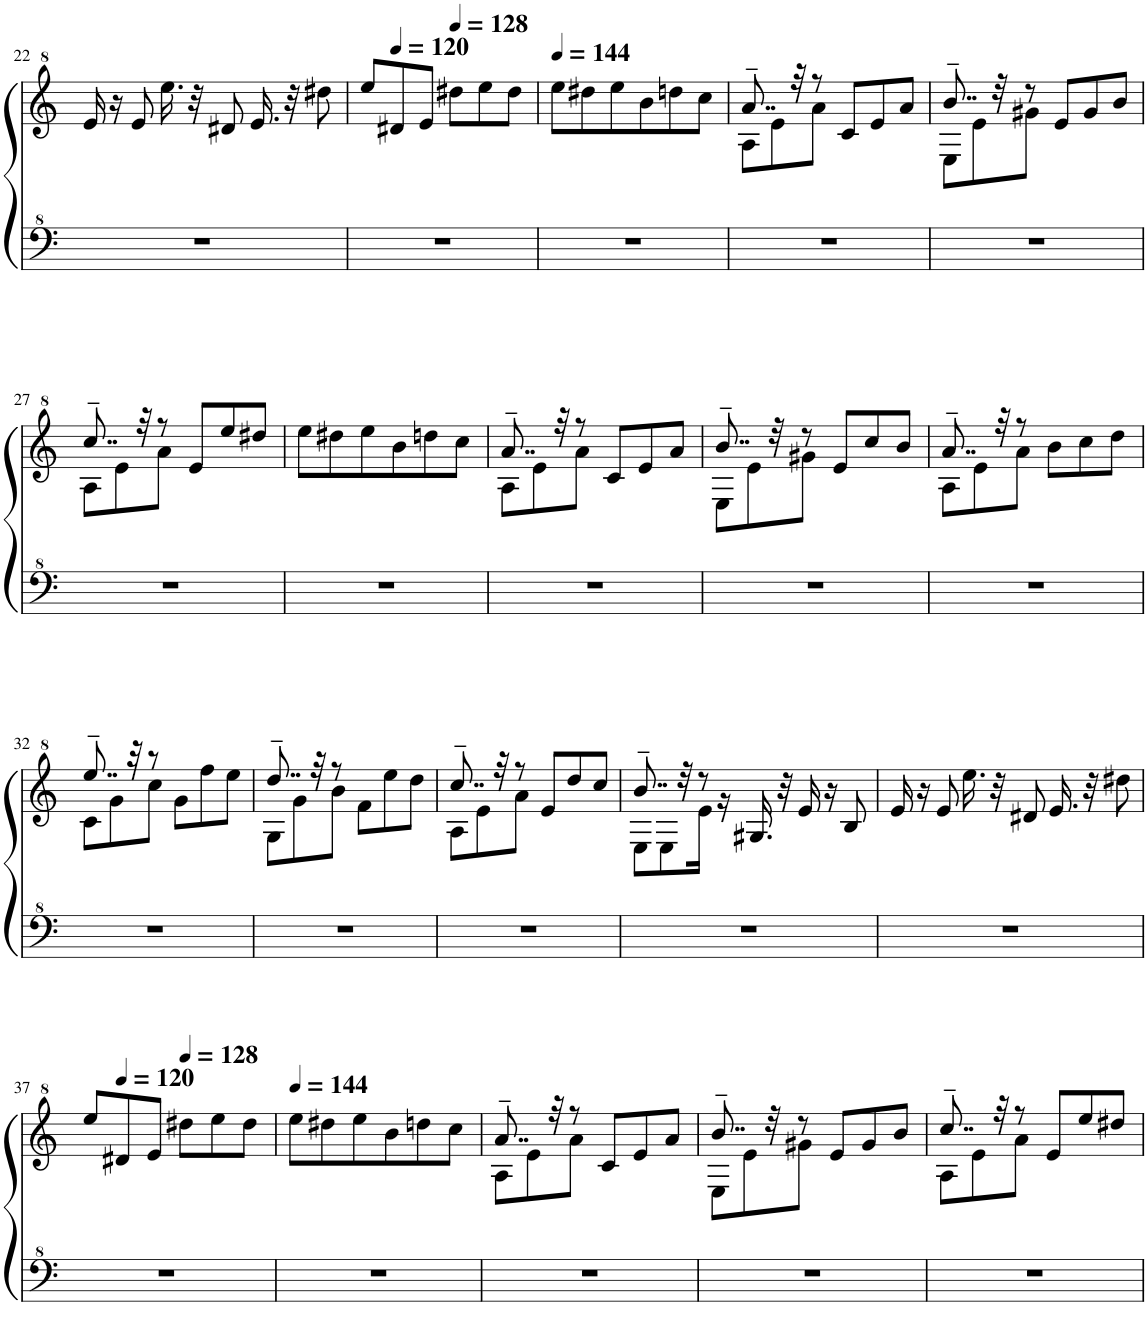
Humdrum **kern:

**kern
*part1
*staff1
*I"Model III
!!LO:PB:g=z
*clefG^2
*k[]
*M3/4
=22
16ee/
16r
8ee/
16.eee\
32r
8dd#X/
16.ee/
32r
8ddd#X\
=23
8eee/L
*MM120
8dd#X/
8ee/J
*MM128
8ddd#X\L
8eee\
8ddd#\J
=24
*MM144
8eee\L
8ddd#X\
8eee\
8bb\
8dddn\
8ccc\J
=25
*^
8..aa~/	8a\L
.	8ee\
32r	.
8r	8aa\J
8cc/L	4.ryy
8ee/	.
8aa/J	.
=26	=26
8..bb~/	8e\L
.	8ee\
32r	.
8r	8gg#X\J
8ee/L	4.ryy
8gg#/	.
8bb/J	.
!!LO:LB:g=z	!!
=27	=27
8..ccc~/	8a\L
.	8ee\
32r	.
8r	8aa\J
8ee/L	4.ryy
8eee/	.
8ddd#X/J	.
*v	*v
=28
8eee\L
8ddd#X\
8eee\
8bb\
8dddn\
8ccc\J
=29
*^
8..aa~/	8a\L
.	8ee\
32r	.
8r	8aa\J
8cc/L	4.ryy
8ee/	.
8aa/J	.
=30	=30
8..bb~/	8e\L
.	8ee\
32r	.
8r	8gg#X\J
8ee/L	4.ryy
8ccc/	.
8bb/J	.
=31	=31
8..aa~/	8a\L
.	8ee\
32r	.
8r	8aa\J
8bb\L	4.ryy
8ccc\	.
8ddd\J	.
!!LO:LB:g=z	!!
=32	=32
8..eee~/	8cc\L
.	8gg\
32r	.
8r	8ccc\J
8gg\L	4.ryy
8fff\	.
8eee\J	.
=33	=33
8..ddd~/	8g\L
.	8gg\
32r	.
8r	8bb\J
8ff\L	4.ryy
8eee\	.
8ddd\J	.
=34	=34
8..ccc~/	8a\L
.	8ee\
32r	.
8r	8aa\J
8ee/L	4.ryy
8ddd/	.
8ccc/J	.
=35	=35
8..bb~/	8e\L
.	8e\
32r	.
8r	16ee\Jk
.	16r
16.g#X/	4.ryy
32r	.
16ee/	.
16r	.
8b/	.
*v	*v
=36
16ee/
16r
8ee/
16.eee\
32r
8dd#X/
16.ee/
32r
8ddd#X\
!!LO:LB:g=z
=37
8eee/L
*MM120
8dd#X/
8ee/J
*MM128
8ddd#X\L
8eee\
8ddd#\J
=38
*MM144
8eee\L
8ddd#X\
8eee\
8bb\
8dddn\
8ccc\J
=39
*^
8..aa~/	8a\L
.	8ee\
32r	.
8r	8aa\J
8cc/L	4.ryy
8ee/	.
8aa/J	.
=40	=40
8..bb~/	8e\L
.	8ee\
32r	.
8r	8gg#X\J
8ee/L	4.ryy
8gg#/	.
8bb/J	.
=41	=41
8..ccc~/	8a\L
.	8ee\
32r	.
8r	8aa\J
8ee/L	4.ryy
8eee/	.
8ddd#X/J	.
*v	*v
=
*-
